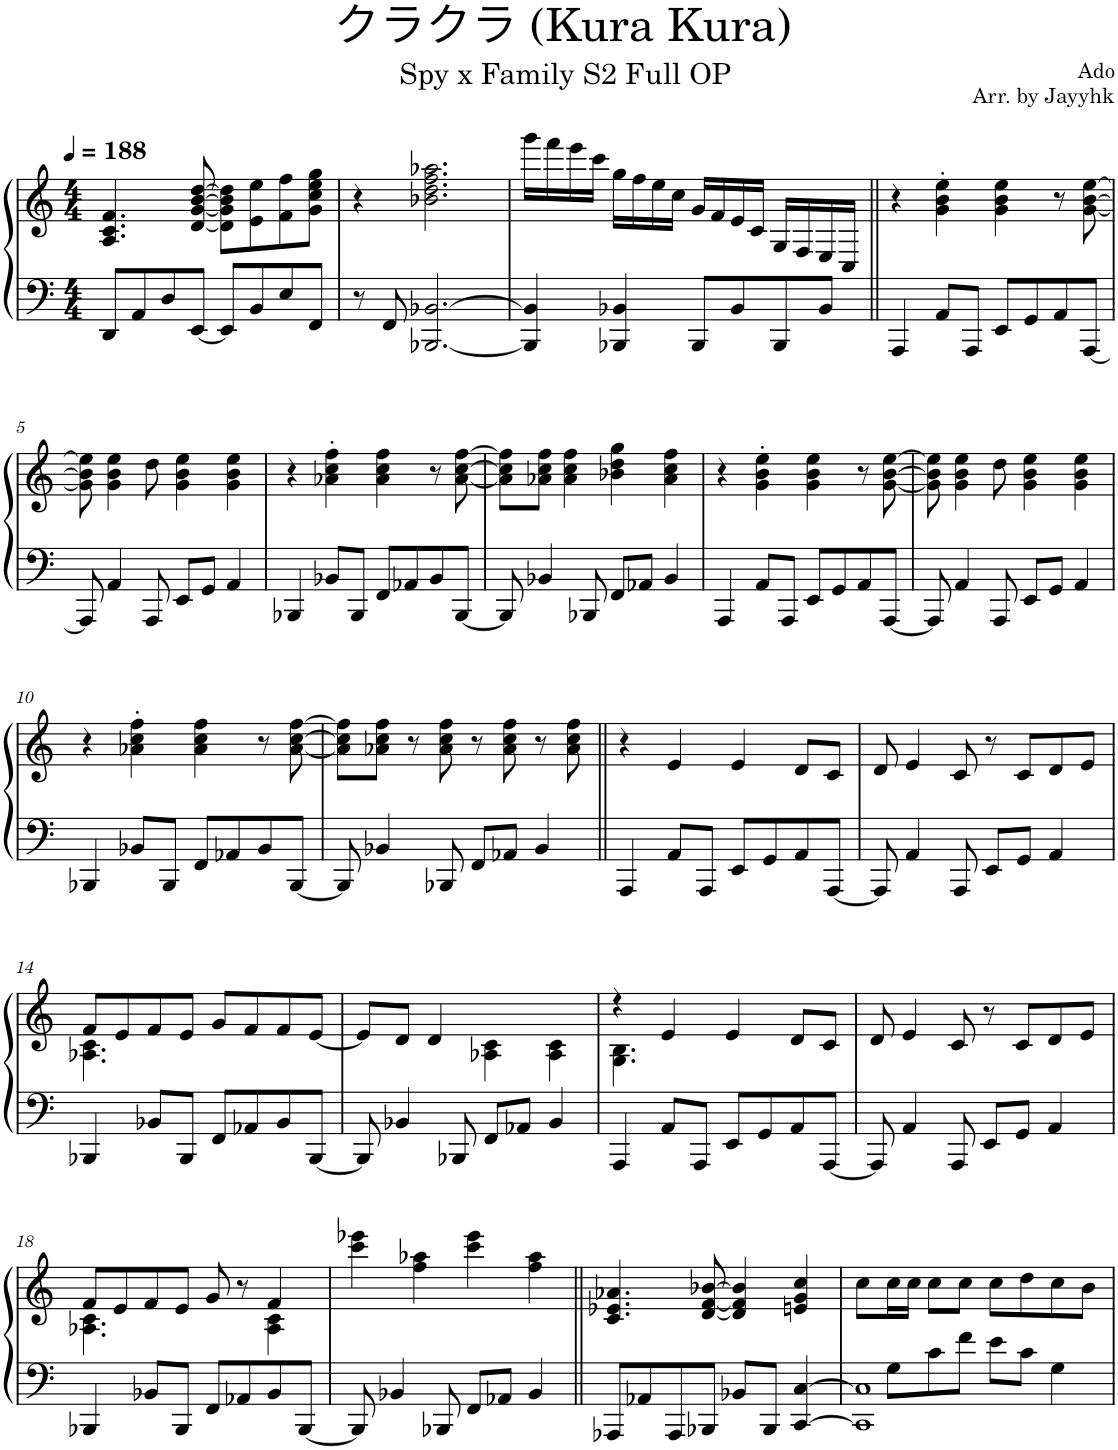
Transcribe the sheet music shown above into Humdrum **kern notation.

**kern	**kern
*part1	*part1
*staff2	*staff1
*I"Piano	*
*I'Pno.	*
*clefF4	*clefG2
*k[]	*k[]
*M4/4	*M4/4
*MM188	*MM188
=1	=1
8DD/L	4.A/ 4.c/ 4.f/
8AA/	.
8D/	.
[8EE/J	[8d/ [8g/ [8b/ [8dd/
8EE/L]	8d\] 8g\] 8b\] 8dd\]L
8BB/	8e\ 8ee\
8E/	8f\ 8ff\
8FF/J	8g\ 8cc\ 8ee\ 8gg\J
=2	=2
8r	4r
8FF/	.
[2.BBB-X/ [2.BB-X/	2.b-X\ 2.dd\ 2.ff\ 2.aa-X\
=3	=3
4BBB-/] 4BB-/]	16ggg\LL
.	16fff\
.	16eee\
.	16ccc\JJ
4BBB-X/ 4BB-X/	16gg\LL
.	16ff\
.	16ee\
.	16cc\JJ
8BBB-/L	16g/LL
.	16f/
8BB-/	16e/
.	16c/JJ
8BBB-/	16G/LL
.	16F/
8BB-/J	16E/
.	16C/JJ
=4||	=4||
4AAA/	4r
8AA/L	4g\' 4b\' 4ee\'
8AAA/J	.
8EE/L	4g\ 4b\ 4ee\
8GG/	.
8AA/	8r
[8AAA/J	[8g\ [8b\ [8ee\
!!LO:LB:g=z
=5	=5
8AAA/]	8g\] 8b\] 8ee\]
4AA/	4g\ 4b\ 4ee\
8AAA/	8dd\
8EE/L	4g\ 4b\ 4ee\
8GG/J	.
4AA/	4g\ 4b\ 4ee\
=6	=6
4BBB-X/	4r
8BB-X/L	4a-X\' 4cc\' 4ff\'
8BBB-/J	.
8FF/L	4a-\ 4cc\ 4ff\
8AA-X/	.
8BB-/	8r
[8BBB-/J	[8a-\ [8cc\ [8ff\
=7	=7
8BBB-/]	8a-\] 8cc\] 8ff\]L
4BB-X/	8a-X\ 8cc\ 8ff\J
.	4a-\ 4cc\ 4ff\
8BBB-X/	.
8FF/L	4b-X\ 4dd\ 4gg\
8AA-X/J	.
4BB-/	4a-\ 4cc\ 4ff\
=8	=8
4AAA/	4r
8AA/L	4g\' 4b\' 4ee\'
8AAA/J	.
8EE/L	4g\ 4b\ 4ee\
8GG/	.
8AA/	8r
[8AAA/J	[8g\ [8b\ [8ee\
=9	=9
8AAA/]	8g\] 8b\] 8ee\]
4AA/	4g\ 4b\ 4ee\
8AAA/	8dd\
8EE/L	4g\ 4b\ 4ee\
8GG/J	.
4AA/	4g\ 4b\ 4ee\
!!LO:LB:g=z
=10	=10
4BBB-X/	4r
8BB-X/L	4a-X\' 4cc\' 4ff\'
8BBB-/J	.
8FF/L	4a-\ 4cc\ 4ff\
8AA-X/	.
8BB-/	8r
[8BBB-/J	[8a-\ [8cc\ [8ff\
=11	=11
8BBB-/]	8a-\] 8cc\] 8ff\]L
4BB-X/	8a-X\ 8cc\ 8ff\J
.	8r
8BBB-X/	8a-\ 8cc\ 8ff\
8FF/L	8r
8AA-X/J	8a-\ 8cc\ 8ff\
4BB-/	8r
.	8a-\ 8cc\ 8ff\
=12||	=12||
4AAA/	4r
8AA/L	4e/
8AAA/J	.
8EE/L	4e/
8GG/	.
8AA/	8d/L
[8AAA/J	8c/J
=13	=13
8AAA/]	8d/
4AA/	4e/
8AAA/	8c/
8EE/L	8r
8GG/J	8c/L
4AA/	8d/
.	8e/J
!!LO:LB:g=z
=14	=14
*	*^
4BBB-X/	8f/L	4.A-X\ 4.c\
.	8e/	.
8BB-X/L	8f/	.
8BBB-/J	8e/J	2ryy
8FF/L	8g/L	.
8AA-X/	8f/	.
8BB-/	8f/	.
[8BBB-/J	[8e/J	8ryy
=15	=15	=15
8BBB-/]	8e/L]	2ryy
4BB-X/	8d/J	.
.	4d/	.
8BBB-X/	.	.
8FF/L	2ryy	4A-X\ 4c\
8AA-X/J	.	.
4BB-/	.	4A-\ 4c\
=16	=16	=16
4AAA/	4r	4.G\ 4.B\
8AA/L	4e/	.
8AAA/J	.	2ryy
8EE/L	4e/	.
8GG/	.	.
8AA/	8d/L	.
[8AAA/J	8c/J	8ryy
*	*v	*v
=17	=17
8AAA/]	8d/
4AA/	4e/
8AAA/	8c/
8EE/L	8r
8GG/J	8c/L
4AA/	8d/
.	8e/J
!!LO:LB:g=z
=18	=18
*	*^
4BBB-X/	8f/L	4.A-X\ 4.c\
.	8e/	.
8BB-X/L	8f/	.
8BBB-/J	8e/J	4.ryy
8FF/L	8g/	.
8AA-X/	8r	.
8BB-/	4f/	4A-\ 4c\
[8BBB-/J	.	.
*	*v	*v
=19	=19
8BBB-/]	4ccc\ 4eee-X\
4BB-X/	.
.	4ff\ 4aa-X\
8BBB-X/	.
8FF/L	4ccc\ 4eee-\
8AA-X/J	.
4BB-/	4ff\ 4aa-\
=20||	=20||
8AAA-X/L	4.c/ 4.e-X/ 4.a-X/
8AA-X/	.
8AAA-/	.
8BBB-X/J	[8d/ [8f/ [8b-X/
8BB-X/L	4d/] 4f/] 4b-/]
8BBB-/J	.
[4CC/ [4C/	4en/ 4g/ 4cc/
=21	=21
*^	*
1CC] 1C]	8ryy	8cc\L
.	8G\L	16cc\L
.	.	16cc\JJ
.	8c\	8cc\L
.	8f\J	8cc\J
.	8e\L	8cc\L
.	8c\J	8dd\
.	4G\	8cc\
.	.	8b\J
*v	*v	*
=	=
*-	*-
